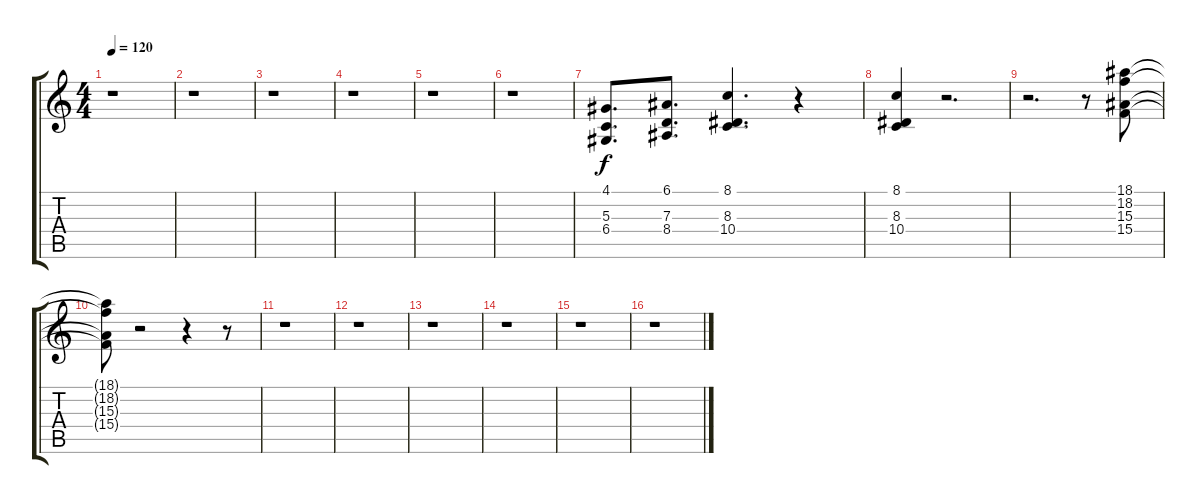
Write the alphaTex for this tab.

\track "" {instrument lead2sawtooth}
\staff {score tabs}
\tuning (E4 B3 G3 D3 A2 E2) {hide}
\ts (4 4)
\tempo 120
\clef g2
\ks c
r.1{dy f} |
r.1 |
r.1 |
r.1 |
r.1 |
r.1 |
(4.1 5.3 6.4).8{d} (6.1 7.3 8.4).8{d} (8.1 8.3 10.4).4{d} r.4 |
(8.1 8.3 10.4).4 r.2{d} |
r.2{d} r.8 (18.1 18.2 15.3 15.4).8 |
(18.1{t} 18.2{t} 15.3{t} 15.4{t}).8 r.2 r.4 r.8 |
r.1 |
r.1 |
r.1 |
r.1 |
r.1 |
r.1
